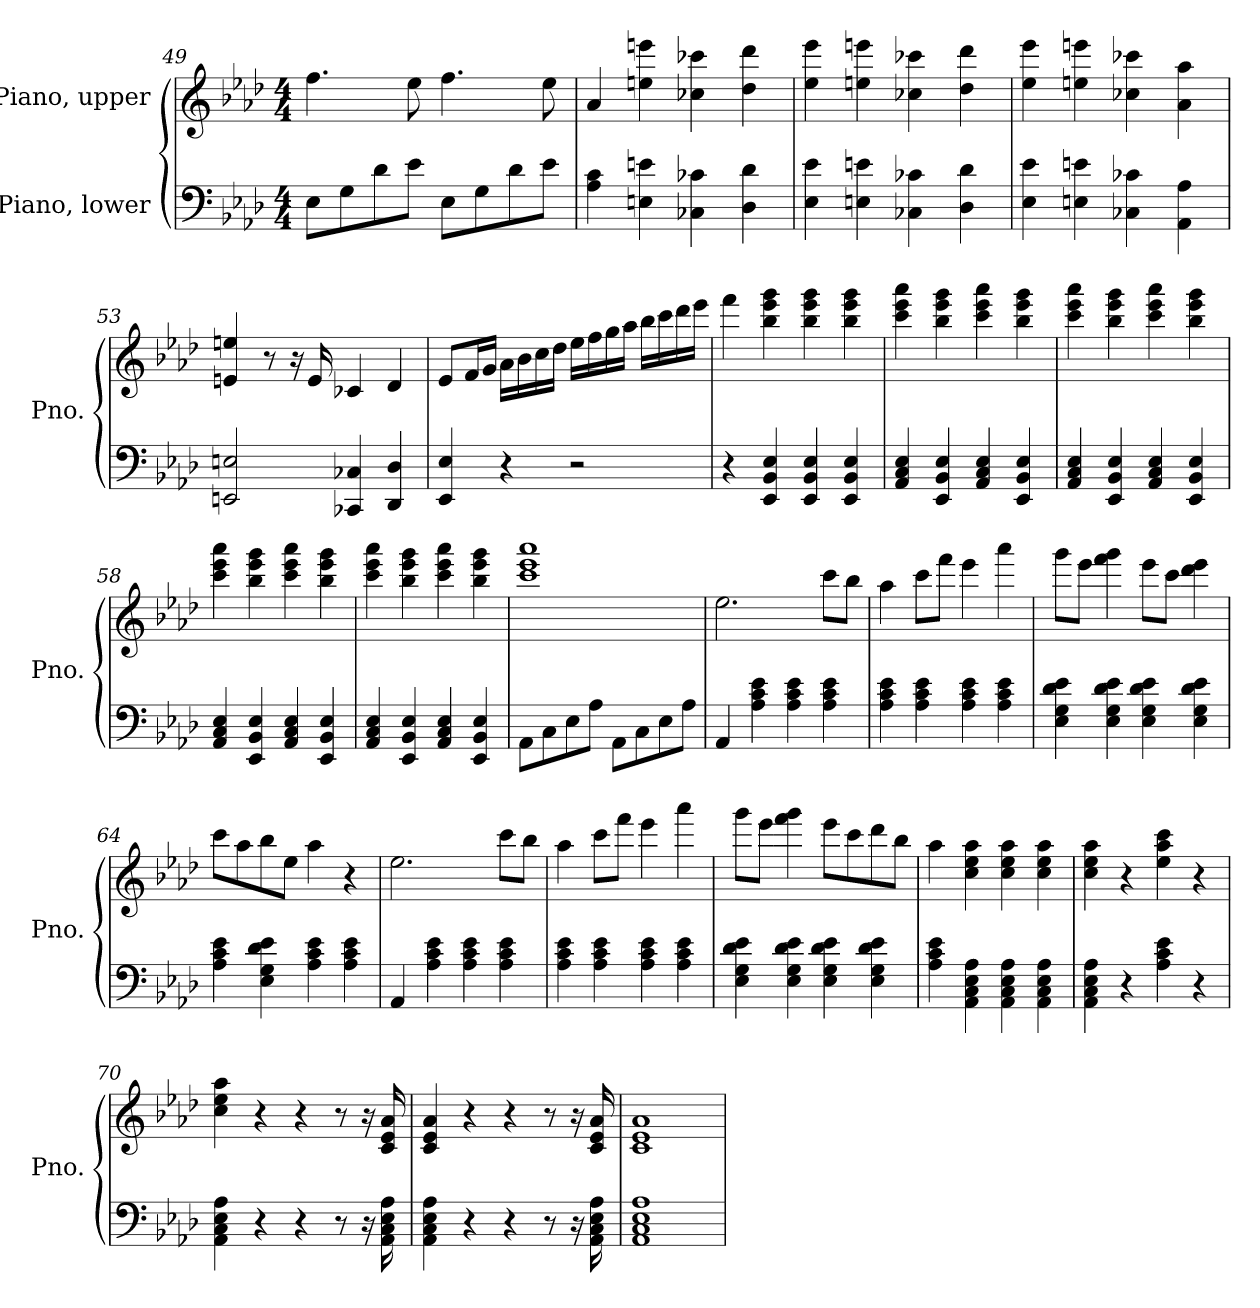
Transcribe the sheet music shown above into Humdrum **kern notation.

**kern	**kern
*part2	*part1
*staff2	*staff1
*I"Piano, lower	*I"Piano, upper
*I'Pno.	*I'Pno.
*clefF4	*clefG2
*k[b-e-a-d-]	*k[b-e-a-d-]
*M4/4	*M4/4
=49	=49
8E-\L	4.ff\
8G\	.
8d-\	.
8e-\J	8ee-\
8E-\L	4.ff\
8G\	.
8d-\	.
8e-\J	8ee-\
=50	=50
4A-\ 4c\	4a-/
4En\ 4en\	4een\ 4eeen\
4C-X\ 4c-X\	4cc-X\ 4ccc-X\
4D-\ 4d-\	4dd-\ 4ddd-\
=51	=51
4E-\ 4e-\	4ee-\ 4eee-\
4En\ 4en\	4een\ 4eeen\
4C-X\ 4c-X\	4cc-X\ 4ccc-X\
4D-\ 4d-\	4dd-\ 4ddd-\
!!LO:LB:g=z
=52	=52
4E-\ 4e-\	4ee-\ 4eee-\
4En\ 4en\	4een\ 4eeen\
4C-X\ 4c-X\	4cc-X\ 4ccc-X\
4AA-\ 4A-\	4a-\ 4aa-\
=53	=53
2EEn/ 2En/	4en/ 4een/
.	8r
.	16r
.	16e/
4CC-X/ 4C-X/	4c-X/
4DD-/ 4D-/	4d-/
=54	=54
4EE-/ 4E-/	8e-/L
.	16f/L
.	16g/JJ
4r	16a-\LL
.	16b-\
.	16cc\
.	16dd-\JJ
2r	16ee-\LL
.	16ff\
.	16gg\
.	16aa-\JJ
.	16bb-\LL
.	16ccc\
.	16ddd-\
.	16eee-\JJ
=55	=55
4r	4fff\
4EE-/ 4BB-/ 4E-/	4bb-\ 4eee-\ 4ggg\
4EE-/ 4BB-/ 4E-/	4bb-\ 4eee-\ 4ggg\
4EE-/ 4BB-/ 4E-/	4bb-\ 4eee-\ 4ggg\
!!LO:LB:g=z
=56	=56
4AA-/ 4C/ 4E-/	4ccc\ 4eee-\ 4aaa-\
4EE-/ 4BB-/ 4E-/	4bb-\ 4eee-\ 4ggg\
4AA-/ 4C/ 4E-/	4ccc\ 4eee-\ 4aaa-\
4EE-/ 4BB-/ 4E-/	4bb-\ 4eee-\ 4ggg\
=57	=57
4AA-/ 4C/ 4E-/	4ccc\ 4eee-\ 4aaa-\
4EE-/ 4BB-/ 4E-/	4bb-\ 4eee-\ 4ggg\
4AA-/ 4C/ 4E-/	4ccc\ 4eee-\ 4aaa-\
4EE-/ 4BB-/ 4E-/	4bb-\ 4eee-\ 4ggg\
=58	=58
4AA-/ 4C/ 4E-/	4ccc\ 4eee-\ 4aaa-\
4EE-/ 4BB-/ 4E-/	4bb-\ 4eee-\ 4ggg\
4AA-/ 4C/ 4E-/	4ccc\ 4eee-\ 4aaa-\
4EE-/ 4BB-/ 4E-/	4bb-\ 4eee-\ 4ggg\
=59	=59
4AA-/ 4C/ 4E-/	4ccc\ 4eee-\ 4aaa-\
4EE-/ 4BB-/ 4E-/	4bb-\ 4eee-\ 4ggg\
4AA-/ 4C/ 4E-/	4ccc\ 4eee-\ 4aaa-\
4EE-/ 4BB-/ 4E-/	4bb-\ 4eee-\ 4ggg\
=60	=60
8AA-\L	1ccc 1eee- 1aaa-
8C\	.
8E-\	.
8A-\J	.
8AA-\L	.
8C\	.
8E-\	.
8A-\J	.
=61	=61
4AA-/	2.ee-\
4A-\ 4c\ 4e-\	.
4A-\ 4c\ 4e-\	.
4A-\ 4c\ 4e-\	8ccc\L
.	8bb-\J
!!LO:LB:g=z
=62	=62
4A-\ 4c\ 4e-\	4aa-\
4A-\ 4c\ 4e-\	8ccc\L
.	8fff\J
4A-\ 4c\ 4e-\	4eee-\
4A-\ 4c\ 4e-\	4aaa-\
=63	=63
4E-\ 4G\ 4d-\ 4e-\	8ggg\L
.	8eee-\J
4E-\ 4G\ 4d-\ 4e-\	4fff\ 4ggg\
4E-\ 4G\ 4d-\ 4e-\	8eee-\L
.	8ccc\J
4E-\ 4G\ 4d-\ 4e-\	4ddd-\ 4eee-\
=64	=64
4A-\ 4c\ 4e-\	8ccc\L
.	8aa-\
4E-\ 4G\ 4d-\ 4e-\	8bb-\
.	8ee-\J
4A-\ 4c\ 4e-\	4aa-\
4A-\ 4c\ 4e-\	4r
=65	=65
4AA-/	2.ee-\
4A-\ 4c\ 4e-\	.
4A-\ 4c\ 4e-\	.
4A-\ 4c\ 4e-\	8ccc\L
.	8bb-\J
=66	=66
4A-\ 4c\ 4e-\	4aa-\
4A-\ 4c\ 4e-\	8ccc\L
.	8fff\J
4A-\ 4c\ 4e-\	4eee-\
4A-\ 4c\ 4e-\	4aaa-\
!!LO:LB:g=z
=67	=67
4E-\ 4G\ 4d-\ 4e-\	8ggg\L
.	8eee-\J
4E-\ 4G\ 4d-\ 4e-\	4fff\ 4ggg\
4E-\ 4G\ 4d-\ 4e-\	8eee-\L
.	8ccc\
4E-\ 4G\ 4d-\ 4e-\	8ddd-\
.	8bb-\J
=68	=68
4A-\ 4c\ 4e-\	4aa-\
4AA-\ 4C\ 4E-\ 4A-\	4cc\ 4ee-\ 4aa-\
4AA-\ 4C\ 4E-\ 4A-\	4cc\ 4ee-\ 4aa-\
4AA-\ 4C\ 4E-\ 4A-\	4cc\ 4ee-\ 4aa-\
=69	=69
4AA-\ 4C\ 4E-\ 4A-\	4cc\ 4ee-\ 4aa-\
4r	4r
4A-\ 4c\ 4e-\	4ee-\ 4aa-\ 4ccc\
4r	4r
=70	=70
4AA-\ 4C\ 4E-\ 4A-\	4cc\ 4ee-\ 4aa-\
4r	4r
4r	4r
8r	8r
16r	16r
16AA-\ 16C\ 16E-\ 16A-\	16c/ 16e-/ 16a-/
=71	=71
4AA-\ 4C\ 4E-\ 4A-\	4c/ 4e-/ 4a-/
4r	4r
4r	4r
8r	8r
16r	16r
16AA-\ 16C\ 16E-\ 16A-\	16c/ 16e-/ 16a-/
=72	=72
1AA- 1C 1E- 1A-	1c 1e- 1a-
=	=
*-	*-
